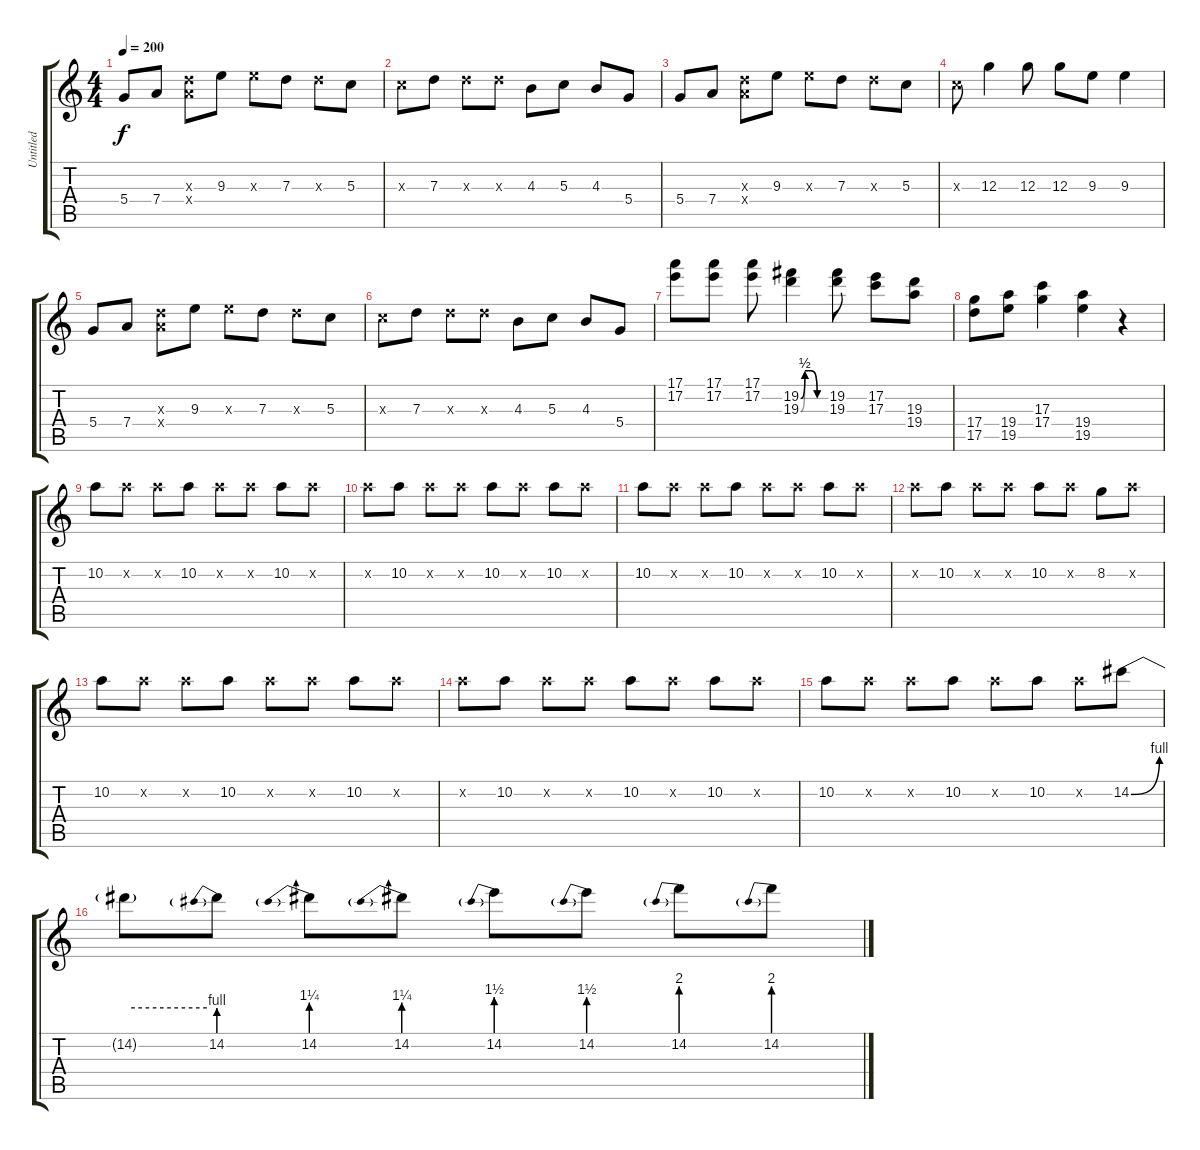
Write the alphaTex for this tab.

\track ("Untitled" "Untitled") {instrument distortionguitar}
\staff {score tabs}
\tuning (E4 B3 G3 D3 A2 E2) {hide}
\ts (4 4)
\tempo 200
\clef g2
\ks c
5.4.8{dy f} 7.4.8 (7.3{x} 7.4{x}).8 9.3.8 9.3{x}.8 7.3.8 7.3{x}.8 5.3.8 |
5.3{x}.8 7.3.8 7.3{x}.8 7.3{x}.8 4.3.8 5.3.8 4.3.8 5.4.8 |
5.4.8 7.4.8 (7.3{x} 7.4{x}).8 9.3.8 9.3{x}.8 7.3.8 7.3{x}.8 5.3.8 |
5.3{x}.8 12.3.4 12.3.8 12.3.8 9.3.8 9.3.4 |
5.4.8 7.4.8 (7.3{x} 7.4{x}).8 9.3.8 9.3{x}.8 7.3.8 7.3{x}.8 5.3.8 |
5.3{x}.8 7.3.8 7.3{x}.8 7.3{x}.8 4.3.8 5.3.8 4.3.8 5.4.8 |
(17.1 17.2).8 (17.1 17.2).8 (17.1 17.2).8 (19.2{be (custom 0 0 10 2 25 2 40 0 60 0)} 19.3{be (custom 0 0 10 2 25 2 40 0 60 0)}).4 (19.2 19.3).8 (17.2 17.3).8 (19.3 19.4).8 |
(17.4 17.5).8 (19.4 19.5).8 (17.3 17.4).4 (19.4 19.5).4 r.4 |
10.2.8 10.2{x}.8 10.2{x}.8 10.2.8 10.2{x}.8 10.2{x}.8 10.2.8 10.2{x}.8 |
10.2{x}.8 10.2.8 10.2{x}.8 10.2{x}.8 10.2.8 10.2{x}.8 10.2.8 10.2{x}.8 |
10.2.8 10.2{x}.8 10.2{x}.8 10.2.8 10.2{x}.8 10.2{x}.8 10.2.8 10.2{x}.8 |
10.2{x}.8 10.2.8 10.2{x}.8 10.2{x}.8 10.2.8 10.2{x}.8 8.2.8 10.2{x}.8 |
10.2.8 10.2{x}.8 10.2{x}.8 10.2.8 10.2{x}.8 10.2{x}.8 10.2.8 10.2{x}.8 |
10.2{x}.8 10.2.8 10.2{x}.8 10.2{x}.8 10.2.8 10.2{x}.8 10.2.8 10.2{x}.8 |
10.2.8 10.2{x}.8 10.2{x}.8 10.2.8 10.2{x}.8 10.2.8 10.2{x}.8 14.2{be (bend 0 0 60 4)}.8 |
14.2{be (hold 0 4 60 4) t}.8 14.2{be (prebend 0 4 60 4)}.8 14.2{be (prebend 0 5 60 5)}.8 14.2{be (prebend 0 5 60 5)}.8 14.2{be (prebend 0 6 60 6)}.8 14.2{be (prebend 0 6 60 6)}.8 14.2{be (prebend 0 8 60 8)}.8 14.2{be (prebend 0 8 60 8)}.8
